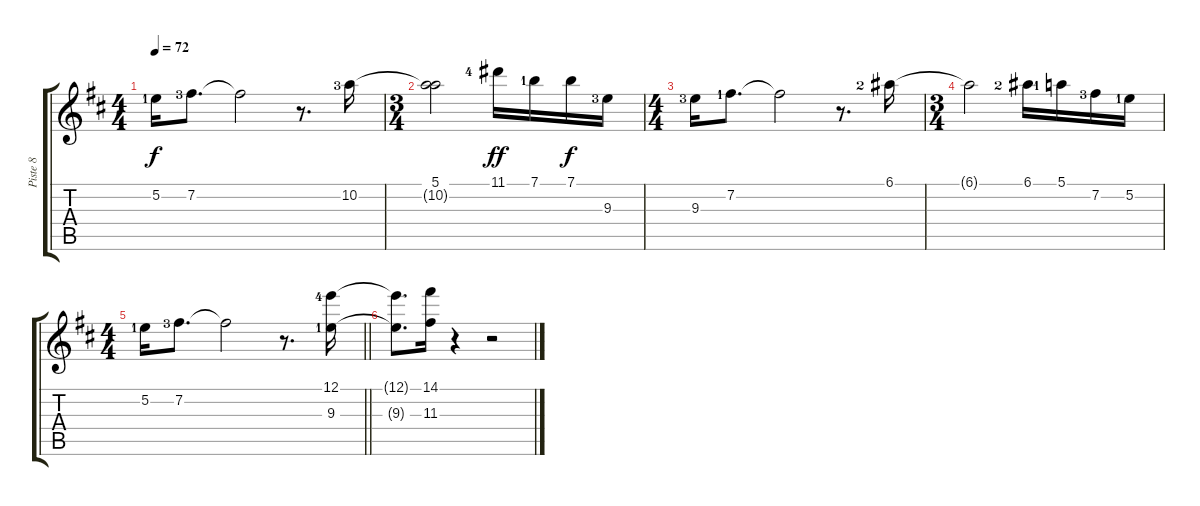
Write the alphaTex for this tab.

\track ("Piste 8" "Piste 8") {instrument acousticguitarnylon}
\staff {score tabs}
\tuning (E4 B3 G3 D3 A2 E2) {hide}
\ts (4 4)
\tempo 72
\clef g2
\ks bminor
5.2{lf 2}.16{dy f} 7.2{lf 4}.8{d} 7.2{t}.2 r.8{d} 10.2{lf 4}.16 |
\ts (3 4)
(5.1{t} 10.2{t}).2 11.1{lf 5}.16{dy ff} 7.1{lf 2}.16 7.1.16{dy f} 9.3{lf 4}.16 |
\ts (4 4)
9.3{lf 4}.16 7.2{lf 2}.8{d} 7.2{t}.2 r.8{d} 6.1{lf 3}.16 |
\ts (3 4)
6.1{t}.2 6.1{lf 3}.16 5.1{lf 2}.16 7.2{lf 4}.16 5.2{lf 2}.16 |
\ts (4 4)
\barLineRight lightlight
5.2{lf 2}.16 7.2{lf 4}.8{d} 7.2{t}.2 r.8{d} (12.1{lf 5} 9.3{lf 2}).16 |
(12.1{t} 9.3{t}).8{d} (14.1 11.3).16 r.4 r.2
